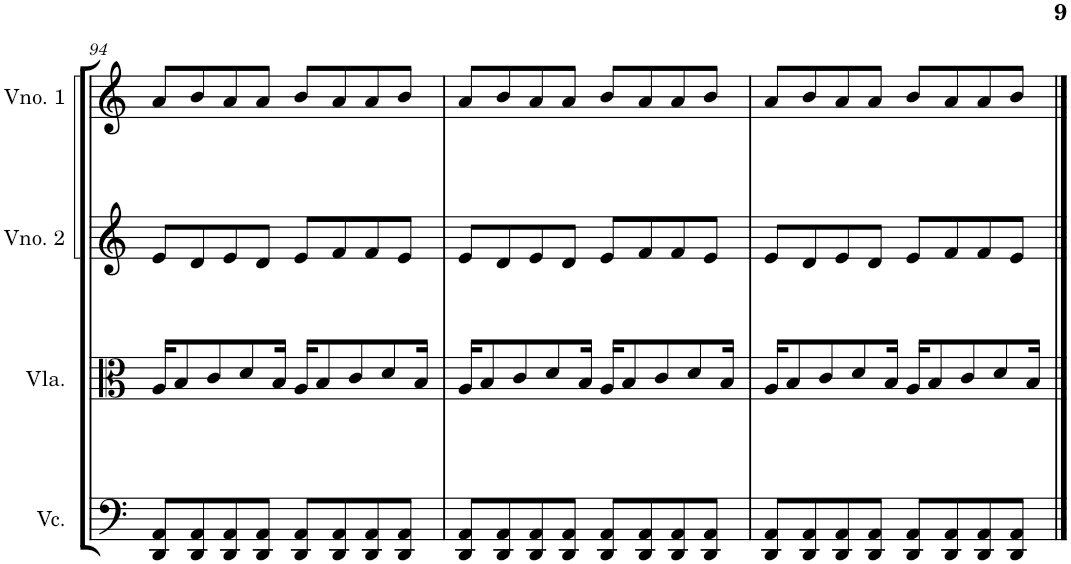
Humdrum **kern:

**kern	**kern	**kern	**kern
*part4	*part3	*part2	*part1
*staff4	*staff3	*staff2	*staff1
*I"Violoncelo	*I"Viola	*I"Violino 2	*I"Violino 1
*I'Vc.	*I'Vla.	*I'Vno. 2	*I'Vno. 1
!!LO:PB:g=z
*clefF4	*clefC3	*clefG2	*clefG2
*k[]	*k[]	*k[]	*k[]
*M4/4	*M4/4	*M4/4	*M4/4
=94	=94	=94	=94
8DD/ 8AA/L	16A/KL	8e/L	8a/L
.	8B/	.	.
8DD/ 8AA/	.	8d/	8b/
.	8c/	.	.
8DD/ 8AA/	.	8e/	8a/
.	8d/	.	.
8DD/ 8AA/J	.	8d/J	8a/J
.	16B/Jk	.	.
8DD/ 8AA/L	16A/KL	8e/L	8b/L
.	8B/	.	.
8DD/ 8AA/	.	8f/	8a/
.	8c/	.	.
8DD/ 8AA/	.	8f/	8a/
.	8d/	.	.
8DD/ 8AA/J	.	8e/J	8b/J
.	16B/Jk	.	.
=95	=95	=95	=95
8DD/ 8AA/L	16A/KL	8e/L	8a/L
.	8B/	.	.
8DD/ 8AA/	.	8d/	8b/
.	8c/	.	.
8DD/ 8AA/	.	8e/	8a/
.	8d/	.	.
8DD/ 8AA/J	.	8d/J	8a/J
.	16B/Jk	.	.
8DD/ 8AA/L	16A/KL	8e/L	8b/L
.	8B/	.	.
8DD/ 8AA/	.	8f/	8a/
.	8c/	.	.
8DD/ 8AA/	.	8f/	8a/
.	8d/	.	.
8DD/ 8AA/J	.	8e/J	8b/J
.	16B/Jk	.	.
=96	=96	=96	=96
8DD/ 8AA/L	16A/KL	8e/L	8a/L
.	8B/	.	.
8DD/ 8AA/	.	8d/	8b/
.	8c/	.	.
8DD/ 8AA/	.	8e/	8a/
.	8d/	.	.
8DD/ 8AA/J	.	8d/J	8a/J
.	16B/Jk	.	.
8DD/ 8AA/L	16A/KL	8e/L	8b/L
.	8B/	.	.
8DD/ 8AA/	.	8f/	8a/
.	8c/	.	.
8DD/ 8AA/	.	8f/	8a/
.	8d/	.	.
8DD/ 8AA/J	.	8e/J	8b/J
.	16B/Jk	.	.
==	==	==	==
*-	*-	*-	*-
